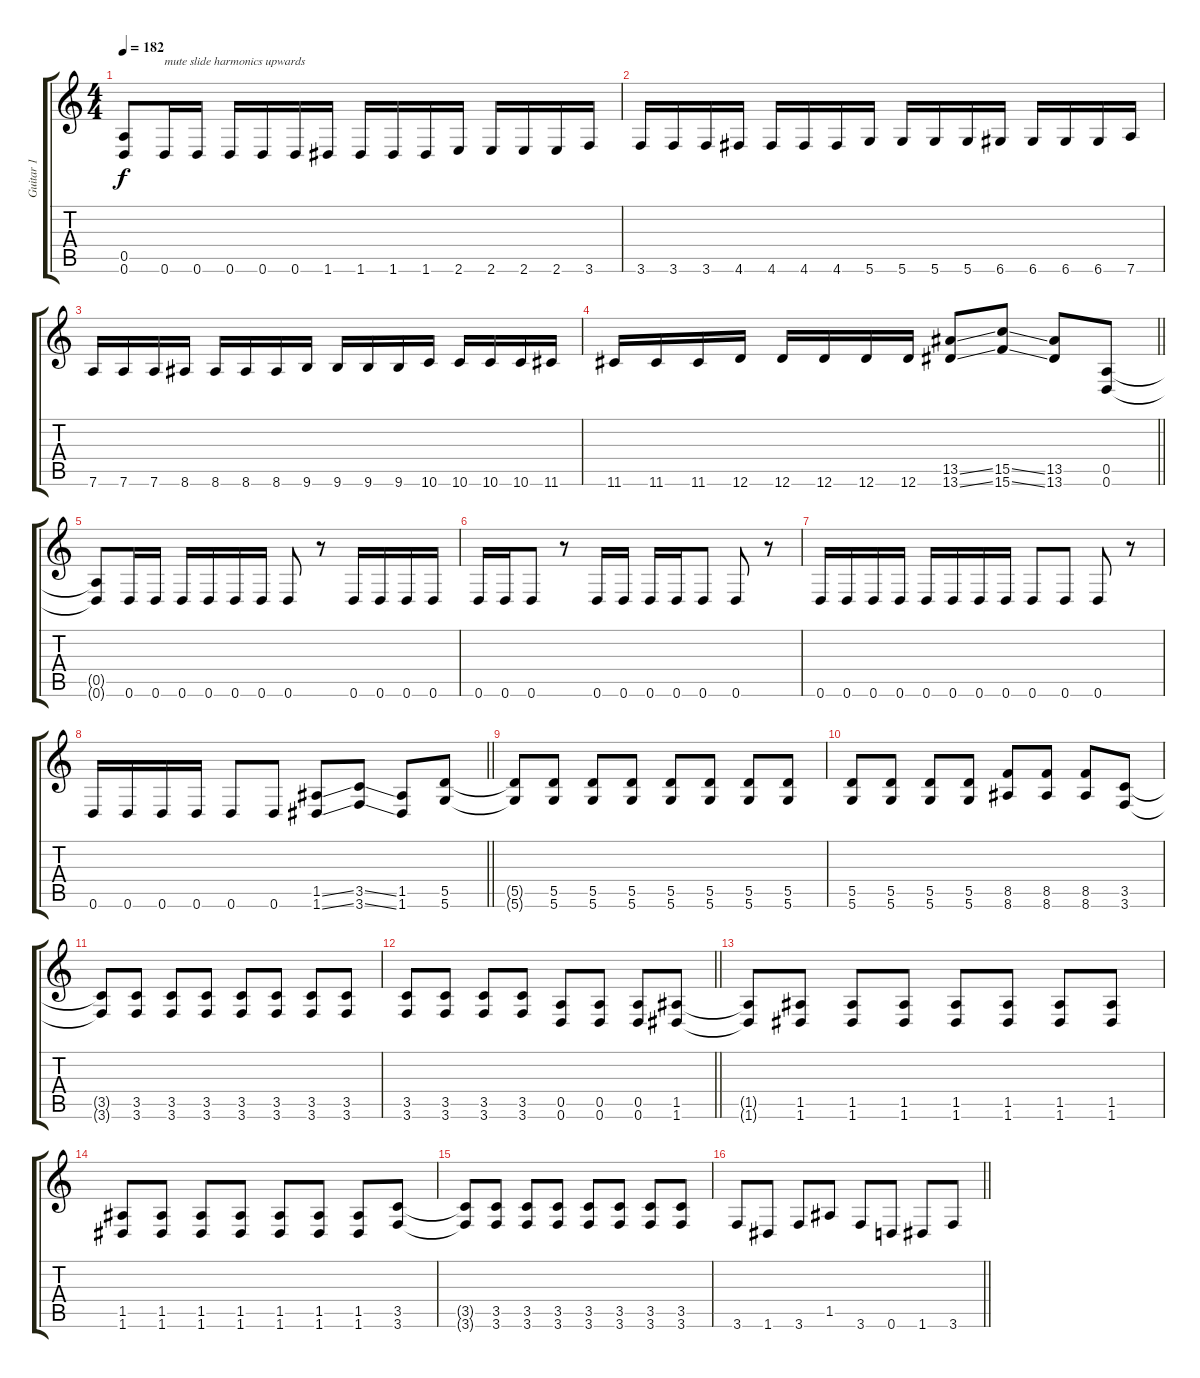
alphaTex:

\track ("Guitar 1" "Guitar 1") {instrument distortionguitar}
\staff {score tabs}
\tuning (E4 B3 G3 D3 A2 D2) {hide}
\ts (4 4)
\tempo 182
\clef g2
\ks c
(0.5{t} 0.6{t}).8{dy f} 0.6.16{txt "mute slide harmonics upwards"} 0.6.16 0.6.16 0.6.16 0.6.16 1.6.16 1.6.16 1.6.16 1.6.16 2.6.16 2.6.16 2.6.16 2.6.16 3.6.16 |
3.6.16 3.6.16 3.6.16 4.6.16 4.6.16 4.6.16 4.6.16 5.6.16 5.6.16 5.6.16 5.6.16 6.6.16 6.6.16 6.6.16 6.6.16 7.6.16 |
7.6.16 7.6.16 7.6.16 8.6.16 8.6.16 8.6.16 8.6.16 9.6.16 9.6.16 9.6.16 9.6.16 10.6.16 10.6.16 10.6.16 10.6.16 11.6.16 |
\barLineRight lightlight
11.6.16 11.6.16 11.6.16 12.6.16 12.6.16 12.6.16 12.6.16 12.6.16 (13.5{ss} 13.6{ss}).8 (15.5{ss} 15.6{ss}).8 (13.5 13.6).8 (0.5 0.6).8 |
(0.5{t} 0.6{t}).8 0.6.16 0.6.16 0.6.16 0.6.16 0.6.16 0.6.16 0.6.8 r.8 0.6.16 0.6.16 0.6.16 0.6.16 |
0.6.16 0.6.16 0.6.8 r.8 0.6.16 0.6.16 0.6.16 0.6.16 0.6.8 0.6.8 r.8 |
0.6.16 0.6.16 0.6.16 0.6.16 0.6.16 0.6.16 0.6.16 0.6.16 0.6.8 0.6.8 0.6.8 r.8 |
\barLineRight lightlight
0.6.16 0.6.16 0.6.16 0.6.16 0.6.8 0.6.8 (1.5{ss} 1.6{ss}).8 (3.5{ss} 3.6{ss}).8 (1.5 1.6).8 (5.5 5.6).8 |
\section ("" "")
(5.5{t} 5.6{t}).8 (5.5 5.6).8 (5.5 5.6).8 (5.5 5.6).8 (5.5 5.6).8 (5.5 5.6).8 (5.5 5.6).8 (5.5 5.6).8 |
(5.5 5.6).8 (5.5 5.6).8 (5.5 5.6).8 (5.5 5.6).8 (8.5 8.6).8 (8.5 8.6).8 (8.5 8.6).8 (3.5 3.6).8 |
(3.5{t} 3.6{t}).8 (3.5 3.6).8 (3.5 3.6).8 (3.5 3.6).8 (3.5 3.6).8 (3.5 3.6).8 (3.5 3.6).8 (3.5 3.6).8 |
\barLineRight lightlight
(3.5 3.6).8 (3.5 3.6).8 (3.5 3.6).8 (3.5 3.6).8 (0.5 0.6).8 (0.5 0.6).8 (0.5 0.6).8 (1.5 1.6).8 |
(1.5{t} 1.6{t}).8 (1.5 1.6).8 (1.5 1.6).8 (1.5 1.6).8 (1.5 1.6).8 (1.5 1.6).8 (1.5 1.6).8 (1.5 1.6).8 |
(1.5 1.6).8 (1.5 1.6).8 (1.5 1.6).8 (1.5 1.6).8 (1.5 1.6).8 (1.5 1.6).8 (1.5 1.6).8 (3.5 3.6).8 |
(3.5{t} 3.6{t}).8 (3.5 3.6).8 (3.5 3.6).8 (3.5 3.6).8 (3.5 3.6).8 (3.5 3.6).8 (3.5 3.6).8 (3.5 3.6).8 |
\barLineRight lightlight
3.6.8 1.6.8 3.6.8 1.5.8 3.6.8 0.6.8 1.6.8 3.6.8
